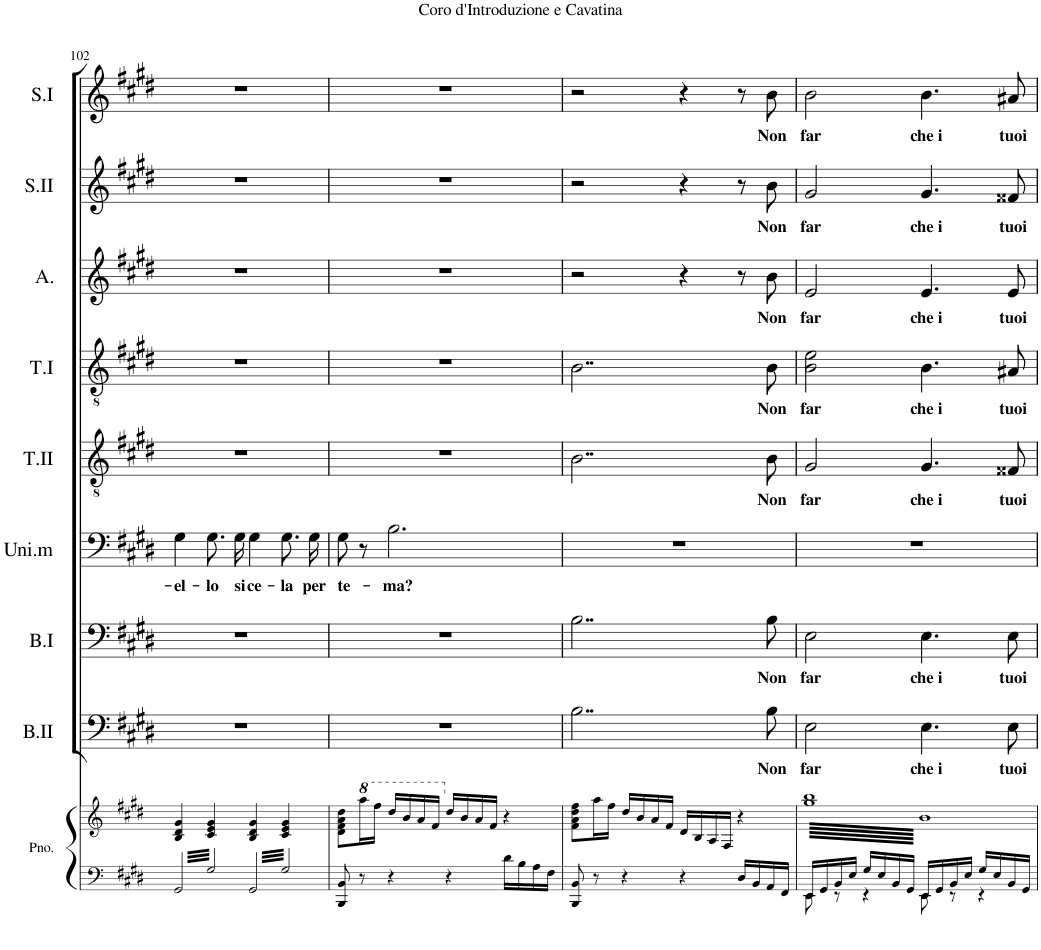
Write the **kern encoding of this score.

**kern	**kern	**kern	**text	**kern	**text	**kern	**text	**kern	**text	**kern	**text	**kern	**text	**kern	**text	**kern	**text
*part9	*part9	*part8	*part8	*part7	*part7	*part6	*part6	*part5	*part5	*part4	*part4	*part3	*part3	*part2	*part2	*part1	*part1
*staff10	*staff9	*staff8	*staff8	*staff7	*staff7	*staff6	*staff6	*staff5	*staff5	*staff4	*staff4	*staff3	*staff3	*staff2	*staff2	*staff1	*staff1
*I"Piano	*	*I"Bass II	*	*I"Bass I	*	*I"Unison male	*	*I"Tenor II	*	*I"Tenor I	*	*I"Alto	*	*I"Soprano II	*	*I"Soprano I	*
*I'Pno.	*	*I'B.II	*	*I'B.I	*	*I'Uni.m	*	*I'T.II	*	*I'T.I	*	*I'A.	*	*I'S.II	*	*I'S.I	*
!!LO:PB:g=z
*clefF4	*clefG2	*clefF4	*	*clefF4	*	*clefF4	*	*clefGv2	*	*clefGv2	*	*clefG2	*	*clefG2	*	*clefG2	*
*k[f#c#g#d#]	*k[f#c#g#d#]	*k[f#c#g#d#]	*	*k[f#c#g#d#]	*	*k[f#c#g#d#]	*	*k[f#c#g#d#]	*	*k[f#c#g#d#]	*	*k[f#c#g#d#]	*	*k[f#c#g#d#]	*	*k[f#c#g#d#]	*
*M4/4	*M4/4	*M4/4	*	*M4/4	*	*M4/4	*	*M4/4	*	*M4/4	*	*M4/4	*	*M4/4	*	*M4/4	*
*met(c)	*met(c)	*met(c)	*	*met(c)	*	*met(c)	*	*met(c)	*	*met(c)	*	*met(c)	*	*met(c)	*	*met(c)	*
=102	=102	=102	=102	=102	=102	=102	=102	=102	=102	=102	=102	=102	=102	=102	=102	=102	=102
!	!	!	!	!	!	!	!LO:LY:b	!	!	!	!	!	!	!	!	!	!
6.GG#/	4B/ 4d#/ 4g#/	1r	.	1r	.	4G#\	-el-	1r	.	1r	.	1r	.	1r	.	1r	.
!	!	!	!	!	!	!	!LO:LY:b	!	!	!	!	!	!	!	!	!	!
6.G#/	4c#/ 4e/ 4g#/	.	.	.	.	8.G#\L	-lo	.	.	.	.	.	.	.	.	.	.
!	!	!	!	!	!	!	!LO:LY:b	!	!	!	!	!	!	!	!	!	!
.	.	.	.	.	.	16G#\Jk	si	.	.	.	.	.	.	.	.	.	.
!	!	!	!	!	!	!	!LO:LY:b	!	!	!	!	!	!	!	!	!	!
6.GG#/	4B/ 4d#/ 4g#/	.	.	.	.	4G#\	ce-	.	.	.	.	.	.	.	.	.	.
!	!	!	!	!	!	!	!LO:LY:b	!	!	!	!	!	!	!	!	!	!
6.G#/	4c#/ 4e/ 4g#/	.	.	.	.	8.G#\L	-la	.	.	.	.	.	.	.	.	.	.
!	!	!	!	!	!	!	!LO:LY:b	!	!	!	!	!	!	!	!	!	!
.	.	.	.	.	.	16G#\Jk	per	.	.	.	.	.	.	.	.	.	.
=103	=103	=103	=103	=103	=103	=103	=103	=103	=103	=103	=103	=103	=103	=103	=103	=103	=103
!	!	!	!	!	!	!	!LO:LY:b	!	!	!	!	!	!	!	!	!	!
8BBB/ 8BB/	8d#\ 8f#\ 8a\ 8dd#\L	1r	.	1r	.	8G#\	te-	1r	.	1r	.	1r	.	1r	.	1r	.
*	*8va	*	*	*	*	*	*	*	*	*	*	*	*	*	*	*	*
8r	16aaa\L	.	.	.	.	8r	.	.	.	.	.	.	.	.	.	.	.
.	16fff#\JJ	.	.	.	.	.	.	.	.	.	.	.	.	.	.	.	.
!	!	!	!	!	!	!	!LO:LY:b	!	!	!	!	!	!	!	!	!	!
4r	16ddd#/LL	.	.	.	.	2.B\	-ma?	.	.	.	.	.	.	.	.	.	.
.	16bb/	.	.	.	.	.	.	.	.	.	.	.	.	.	.	.	.
.	16aa/	.	.	.	.	.	.	.	.	.	.	.	.	.	.	.	.
.	16ff#/JJ	.	.	.	.	.	.	.	.	.	.	.	.	.	.	.	.
*	*X8va	*	*	*	*	*	*	*	*	*	*	*	*	*	*	*	*
4r	16dd#/LL	.	.	.	.	.	.	.	.	.	.	.	.	.	.	.	.
.	16b/	.	.	.	.	.	.	.	.	.	.	.	.	.	.	.	.
.	16a/	.	.	.	.	.	.	.	.	.	.	.	.	.	.	.	.
.	16f#/JJ	.	.	.	.	.	.	.	.	.	.	.	.	.	.	.	.
16d#\LL	4r	.	.	.	.	.	.	.	.	.	.	.	.	.	.	.	.
16B\	.	.	.	.	.	.	.	.	.	.	.	.	.	.	.	.	.
16A\	.	.	.	.	.	.	.	.	.	.	.	.	.	.	.	.	.
16F#\JJ	.	.	.	.	.	.	.	.	.	.	.	.	.	.	.	.	.
=104	=104	=104	=104	=104	=104	=104	=104	=104	=104	=104	=104	=104	=104	=104	=104	=104	=104
8BBB/ 8BB/	8f#\ 8a\ 8dd#\ 8ff#\L	2..B\	.	2..B\	.	1r	.	2..B\	.	2..B\	.	2r	.	2r	.	2r	.
8r	16aa\L	.	.	.	.	.	.	.	.	.	.	.	.	.	.	.	.
.	16ff#\JJ	.	.	.	.	.	.	.	.	.	.	.	.	.	.	.	.
4r	16dd#/LL	.	.	.	.	.	.	.	.	.	.	.	.	.	.	.	.
.	16b/	.	.	.	.	.	.	.	.	.	.	.	.	.	.	.	.
.	16a/	.	.	.	.	.	.	.	.	.	.	.	.	.	.	.	.
.	16f#/JJ	.	.	.	.	.	.	.	.	.	.	.	.	.	.	.	.
4r	16d#/LL	.	.	.	.	.	.	.	.	.	.	4r	.	4r	.	4r	.
.	16B/	.	.	.	.	.	.	.	.	.	.	.	.	.	.	.	.
.	16A/	.	.	.	.	.	.	.	.	.	.	.	.	.	.	.	.
.	16F#/JJ	.	.	.	.	.	.	.	.	.	.	.	.	.	.	.	.
16D#/LL	4r	.	.	.	.	.	.	.	.	.	.	8r	.	8r	.	8r	.
16BB/	.	.	.	.	.	.	.	.	.	.	.	.	.	.	.	.	.
!	!	!	!LO:LY:b	!	!LO:LY:b	!	!	!	!LO:LY:b	!	!LO:LY:b	!	!LO:LY:b	!	!LO:LY:b	!	!LO:LY:b
16AA/	.	8B\	Non	8B\	Non	.	.	8B\	Non	8B\	Non	8b\	Non	8b\	Non	8b\	Non
16FF#/JJ	.	.	.	.	.	.	.	.	.	.	.	.	.	.	.	.	.
=105	=105	=105	=105	=105	=105	=105	=105	=105	=105	=105	=105	=105	=105	=105	=105	=105	=105
*^	*	*	*	*	*	*	*	*	*	*	*	*	*	*	*	*	*
!	!	!	!	!LO:LY:b	!	!LO:LY:b	!	!	!	!LO:LY:b	!	!LO:LY:b	!	!LO:LY:b	!	!LO:LY:b	!	!LO:LY:b
*	*	*tremolo	*	*	*	*	*	*	*	*	*	*	*	*	*	*	*	*
16EE/LL	8EE\	128gg# 128bbLLLLL	2E\	far	2E\	far	1r	.	2G#/	far	2B\ 2e\	far	2e/	far	2g#/	far	2b\	far
.	.	128b	.	.	.	.	.	.	.	.	.	.	.	.	.	.	.	.
.	.	128gg# 128bb	.	.	.	.	.	.	.	.	.	.	.	.	.	.	.	.
.	.	128b	.	.	.	.	.	.	.	.	.	.	.	.	.	.	.	.
.	.	128gg# 128bb	.	.	.	.	.	.	.	.	.	.	.	.	.	.	.	.
.	.	128b	.	.	.	.	.	.	.	.	.	.	.	.	.	.	.	.
.	.	128gg# 128bb	.	.	.	.	.	.	.	.	.	.	.	.	.	.	.	.
.	.	128b	.	.	.	.	.	.	.	.	.	.	.	.	.	.	.	.
16GG#/	.	128gg# 128bb	.	.	.	.	.	.	.	.	.	.	.	.	.	.	.	.
.	.	128b	.	.	.	.	.	.	.	.	.	.	.	.	.	.	.	.
.	.	128gg# 128bb	.	.	.	.	.	.	.	.	.	.	.	.	.	.	.	.
.	.	128b	.	.	.	.	.	.	.	.	.	.	.	.	.	.	.	.
.	.	128gg# 128bb	.	.	.	.	.	.	.	.	.	.	.	.	.	.	.	.
.	.	128b	.	.	.	.	.	.	.	.	.	.	.	.	.	.	.	.
.	.	128gg# 128bb	.	.	.	.	.	.	.	.	.	.	.	.	.	.	.	.
.	.	128b	.	.	.	.	.	.	.	.	.	.	.	.	.	.	.	.
16BB/	8r	128gg# 128bb	.	.	.	.	.	.	.	.	.	.	.	.	.	.	.	.
.	.	128b	.	.	.	.	.	.	.	.	.	.	.	.	.	.	.	.
.	.	128gg# 128bb	.	.	.	.	.	.	.	.	.	.	.	.	.	.	.	.
.	.	128b	.	.	.	.	.	.	.	.	.	.	.	.	.	.	.	.
.	.	128gg# 128bb	.	.	.	.	.	.	.	.	.	.	.	.	.	.	.	.
.	.	128b	.	.	.	.	.	.	.	.	.	.	.	.	.	.	.	.
.	.	128gg# 128bb	.	.	.	.	.	.	.	.	.	.	.	.	.	.	.	.
.	.	128b	.	.	.	.	.	.	.	.	.	.	.	.	.	.	.	.
16E/JJ	.	128gg# 128bb	.	.	.	.	.	.	.	.	.	.	.	.	.	.	.	.
.	.	128b	.	.	.	.	.	.	.	.	.	.	.	.	.	.	.	.
.	.	128gg# 128bb	.	.	.	.	.	.	.	.	.	.	.	.	.	.	.	.
.	.	128b	.	.	.	.	.	.	.	.	.	.	.	.	.	.	.	.
.	.	128gg# 128bb	.	.	.	.	.	.	.	.	.	.	.	.	.	.	.	.
.	.	128b	.	.	.	.	.	.	.	.	.	.	.	.	.	.	.	.
.	.	128gg# 128bb	.	.	.	.	.	.	.	.	.	.	.	.	.	.	.	.
.	.	128b	.	.	.	.	.	.	.	.	.	.	.	.	.	.	.	.
16G#/LL	4r	128gg# 128bb	.	.	.	.	.	.	.	.	.	.	.	.	.	.	.	.
.	.	128b	.	.	.	.	.	.	.	.	.	.	.	.	.	.	.	.
.	.	128gg# 128bb	.	.	.	.	.	.	.	.	.	.	.	.	.	.	.	.
.	.	128b	.	.	.	.	.	.	.	.	.	.	.	.	.	.	.	.
.	.	128gg# 128bb	.	.	.	.	.	.	.	.	.	.	.	.	.	.	.	.
.	.	128b	.	.	.	.	.	.	.	.	.	.	.	.	.	.	.	.
.	.	128gg# 128bb	.	.	.	.	.	.	.	.	.	.	.	.	.	.	.	.
.	.	128b	.	.	.	.	.	.	.	.	.	.	.	.	.	.	.	.
16E/	.	128gg# 128bb	.	.	.	.	.	.	.	.	.	.	.	.	.	.	.	.
.	.	128b	.	.	.	.	.	.	.	.	.	.	.	.	.	.	.	.
.	.	128gg# 128bb	.	.	.	.	.	.	.	.	.	.	.	.	.	.	.	.
.	.	128b	.	.	.	.	.	.	.	.	.	.	.	.	.	.	.	.
.	.	128gg# 128bb	.	.	.	.	.	.	.	.	.	.	.	.	.	.	.	.
.	.	128b	.	.	.	.	.	.	.	.	.	.	.	.	.	.	.	.
.	.	128gg# 128bb	.	.	.	.	.	.	.	.	.	.	.	.	.	.	.	.
.	.	128b	.	.	.	.	.	.	.	.	.	.	.	.	.	.	.	.
16BB/	.	128gg# 128bb	.	.	.	.	.	.	.	.	.	.	.	.	.	.	.	.
.	.	128b	.	.	.	.	.	.	.	.	.	.	.	.	.	.	.	.
.	.	128gg# 128bb	.	.	.	.	.	.	.	.	.	.	.	.	.	.	.	.
.	.	128b	.	.	.	.	.	.	.	.	.	.	.	.	.	.	.	.
.	.	128gg# 128bb	.	.	.	.	.	.	.	.	.	.	.	.	.	.	.	.
.	.	128b	.	.	.	.	.	.	.	.	.	.	.	.	.	.	.	.
.	.	128gg# 128bb	.	.	.	.	.	.	.	.	.	.	.	.	.	.	.	.
.	.	128b	.	.	.	.	.	.	.	.	.	.	.	.	.	.	.	.
16GG#/JJ	.	128gg# 128bb	.	.	.	.	.	.	.	.	.	.	.	.	.	.	.	.
.	.	128b	.	.	.	.	.	.	.	.	.	.	.	.	.	.	.	.
.	.	128gg# 128bb	.	.	.	.	.	.	.	.	.	.	.	.	.	.	.	.
.	.	128b	.	.	.	.	.	.	.	.	.	.	.	.	.	.	.	.
.	.	128gg# 128bb	.	.	.	.	.	.	.	.	.	.	.	.	.	.	.	.
.	.	128b	.	.	.	.	.	.	.	.	.	.	.	.	.	.	.	.
.	.	128gg# 128bb	.	.	.	.	.	.	.	.	.	.	.	.	.	.	.	.
.	.	128b	.	.	.	.	.	.	.	.	.	.	.	.	.	.	.	.
!	!	!	!	!LO:LY:b	!	!LO:LY:b	!	!	!	!LO:LY:b	!	!LO:LY:b	!	!LO:LY:b	!	!LO:LY:b	!	!LO:LY:b
16EE/LL	8EE\	128gg# 128bb	4.E\	che i	4.E\	che i	.	.	4.G#/	che i	4.B\	che i	4.e/	che i	4.g#/	che i	4.b\	che i
.	.	128b	.	.	.	.	.	.	.	.	.	.	.	.	.	.	.	.
.	.	128gg# 128bb	.	.	.	.	.	.	.	.	.	.	.	.	.	.	.	.
.	.	128b	.	.	.	.	.	.	.	.	.	.	.	.	.	.	.	.
.	.	128gg# 128bb	.	.	.	.	.	.	.	.	.	.	.	.	.	.	.	.
.	.	128b	.	.	.	.	.	.	.	.	.	.	.	.	.	.	.	.
.	.	128gg# 128bb	.	.	.	.	.	.	.	.	.	.	.	.	.	.	.	.
.	.	128b	.	.	.	.	.	.	.	.	.	.	.	.	.	.	.	.
16GG#/	.	128gg# 128bb	.	.	.	.	.	.	.	.	.	.	.	.	.	.	.	.
.	.	128b	.	.	.	.	.	.	.	.	.	.	.	.	.	.	.	.
.	.	128gg# 128bb	.	.	.	.	.	.	.	.	.	.	.	.	.	.	.	.
.	.	128b	.	.	.	.	.	.	.	.	.	.	.	.	.	.	.	.
.	.	128gg# 128bb	.	.	.	.	.	.	.	.	.	.	.	.	.	.	.	.
.	.	128b	.	.	.	.	.	.	.	.	.	.	.	.	.	.	.	.
.	.	128gg# 128bb	.	.	.	.	.	.	.	.	.	.	.	.	.	.	.	.
.	.	128b	.	.	.	.	.	.	.	.	.	.	.	.	.	.	.	.
16BB/	8r	128gg# 128bb	.	.	.	.	.	.	.	.	.	.	.	.	.	.	.	.
.	.	128b	.	.	.	.	.	.	.	.	.	.	.	.	.	.	.	.
.	.	128gg# 128bb	.	.	.	.	.	.	.	.	.	.	.	.	.	.	.	.
.	.	128b	.	.	.	.	.	.	.	.	.	.	.	.	.	.	.	.
.	.	128gg# 128bb	.	.	.	.	.	.	.	.	.	.	.	.	.	.	.	.
.	.	128b	.	.	.	.	.	.	.	.	.	.	.	.	.	.	.	.
.	.	128gg# 128bb	.	.	.	.	.	.	.	.	.	.	.	.	.	.	.	.
.	.	128b	.	.	.	.	.	.	.	.	.	.	.	.	.	.	.	.
16E/JJ	.	128gg# 128bb	.	.	.	.	.	.	.	.	.	.	.	.	.	.	.	.
.	.	128b	.	.	.	.	.	.	.	.	.	.	.	.	.	.	.	.
.	.	128gg# 128bb	.	.	.	.	.	.	.	.	.	.	.	.	.	.	.	.
.	.	128b	.	.	.	.	.	.	.	.	.	.	.	.	.	.	.	.
.	.	128gg# 128bb	.	.	.	.	.	.	.	.	.	.	.	.	.	.	.	.
.	.	128b	.	.	.	.	.	.	.	.	.	.	.	.	.	.	.	.
.	.	128gg# 128bb	.	.	.	.	.	.	.	.	.	.	.	.	.	.	.	.
.	.	128b	.	.	.	.	.	.	.	.	.	.	.	.	.	.	.	.
16G#/LL	4r	128gg# 128bb	.	.	.	.	.	.	.	.	.	.	.	.	.	.	.	.
.	.	128b	.	.	.	.	.	.	.	.	.	.	.	.	.	.	.	.
.	.	128gg# 128bb	.	.	.	.	.	.	.	.	.	.	.	.	.	.	.	.
.	.	128b	.	.	.	.	.	.	.	.	.	.	.	.	.	.	.	.
.	.	128gg# 128bb	.	.	.	.	.	.	.	.	.	.	.	.	.	.	.	.
.	.	128b	.	.	.	.	.	.	.	.	.	.	.	.	.	.	.	.
.	.	128gg# 128bb	.	.	.	.	.	.	.	.	.	.	.	.	.	.	.	.
.	.	128b	.	.	.	.	.	.	.	.	.	.	.	.	.	.	.	.
16E/	.	128gg# 128bb	.	.	.	.	.	.	.	.	.	.	.	.	.	.	.	.
.	.	128b	.	.	.	.	.	.	.	.	.	.	.	.	.	.	.	.
.	.	128gg# 128bb	.	.	.	.	.	.	.	.	.	.	.	.	.	.	.	.
.	.	128b	.	.	.	.	.	.	.	.	.	.	.	.	.	.	.	.
.	.	128gg# 128bb	.	.	.	.	.	.	.	.	.	.	.	.	.	.	.	.
.	.	128b	.	.	.	.	.	.	.	.	.	.	.	.	.	.	.	.
.	.	128gg# 128bb	.	.	.	.	.	.	.	.	.	.	.	.	.	.	.	.
.	.	128b	.	.	.	.	.	.	.	.	.	.	.	.	.	.	.	.
!	!	!	!	!LO:LY:b	!	!LO:LY:b	!	!	!	!LO:LY:b	!	!LO:LY:b	!	!LO:LY:b	!	!LO:LY:b	!	!LO:LY:b
16BB/	.	128gg# 128bb	8E\	tuoi	8E\	tuoi	.	.	8F##X/	tuoi	8A#X/	tuoi	8e/	tuoi	8f##X/	tuoi	8a#X/	tuoi
.	.	128b	.	.	.	.	.	.	.	.	.	.	.	.	.	.	.	.
.	.	128gg# 128bb	.	.	.	.	.	.	.	.	.	.	.	.	.	.	.	.
.	.	128b	.	.	.	.	.	.	.	.	.	.	.	.	.	.	.	.
.	.	128gg# 128bb	.	.	.	.	.	.	.	.	.	.	.	.	.	.	.	.
.	.	128b	.	.	.	.	.	.	.	.	.	.	.	.	.	.	.	.
.	.	128gg# 128bb	.	.	.	.	.	.	.	.	.	.	.	.	.	.	.	.
.	.	128b	.	.	.	.	.	.	.	.	.	.	.	.	.	.	.	.
16GG#/JJ	.	128gg# 128bb	.	.	.	.	.	.	.	.	.	.	.	.	.	.	.	.
.	.	128b	.	.	.	.	.	.	.	.	.	.	.	.	.	.	.	.
.	.	128gg# 128bb	.	.	.	.	.	.	.	.	.	.	.	.	.	.	.	.
.	.	128b	.	.	.	.	.	.	.	.	.	.	.	.	.	.	.	.
.	.	128gg# 128bb	.	.	.	.	.	.	.	.	.	.	.	.	.	.	.	.
.	.	128b	.	.	.	.	.	.	.	.	.	.	.	.	.	.	.	.
.	.	128gg# 128bb	.	.	.	.	.	.	.	.	.	.	.	.	.	.	.	.
.	.	128bJJJJJ	.	.	.	.	.	.	.	.	.	.	.	.	.	.	.	.
*	*	*Xtremolo	*	*	*	*	*	*	*	*	*	*	*	*	*	*	*	*
.	.	.	.	.	.	.	.	.	.	.	.	.	.	.	.	.	.	.
.	.	.	.	.	.	.	.	.	.	.	.	.	.	.	.	.	.	.
.	.	.	.	.	.	.	.	.	.	.	.	.	.	.	.	.	.	.
.	.	.	.	.	.	.	.	.	.	.	.	.	.	.	.	.	.	.
.	.	.	.	.	.	.	.	.	.	.	.	.	.	.	.	.	.	.
.	.	.	.	.	.	.	.	.	.	.	.	.	.	.	.	.	.	.
.	.	.	.	.	.	.	.	.	.	.	.	.	.	.	.	.	.	.
.	.	.	.	.	.	.	.	.	.	.	.	.	.	.	.	.	.	.
.	.	.	.	.	.	.	.	.	.	.	.	.	.	.	.	.	.	.
.	.	.	.	.	.	.	.	.	.	.	.	.	.	.	.	.	.	.
.	.	.	.	.	.	.	.	.	.	.	.	.	.	.	.	.	.	.
.	.	.	.	.	.	.	.	.	.	.	.	.	.	.	.	.	.	.
.	.	.	.	.	.	.	.	.	.	.	.	.	.	.	.	.	.	.
.	.	.	.	.	.	.	.	.	.	.	.	.	.	.	.	.	.	.
.	.	.	.	.	.	.	.	.	.	.	.	.	.	.	.	.	.	.
.	.	.	.	.	.	.	.	.	.	.	.	.	.	.	.	.	.	.
.	.	.	.	.	.	.	.	.	.	.	.	.	.	.	.	.	.	.
.	.	.	.	.	.	.	.	.	.	.	.	.	.	.	.	.	.	.
.	.	.	.	.	.	.	.	.	.	.	.	.	.	.	.	.	.	.
.	.	.	.	.	.	.	.	.	.	.	.	.	.	.	.	.	.	.
.	.	.	.	.	.	.	.	.	.	.	.	.	.	.	.	.	.	.
.	.	.	.	.	.	.	.	.	.	.	.	.	.	.	.	.	.	.
.	.	.	.	.	.	.	.	.	.	.	.	.	.	.	.	.	.	.
.	.	.	.	.	.	.	.	.	.	.	.	.	.	.	.	.	.	.
.	.	.	.	.	.	.	.	.	.	.	.	.	.	.	.	.	.	.
.	.	.	.	.	.	.	.	.	.	.	.	.	.	.	.	.	.	.
.	.	.	.	.	.	.	.	.	.	.	.	.	.	.	.	.	.	.
.	.	.	.	.	.	.	.	.	.	.	.	.	.	.	.	.	.	.
.	.	.	.	.	.	.	.	.	.	.	.	.	.	.	.	.	.	.
.	.	.	.	.	.	.	.	.	.	.	.	.	.	.	.	.	.	.
.	.	.	.	.	.	.	.	.	.	.	.	.	.	.	.	.	.	.
.	.	.	.	.	.	.	.	.	.	.	.	.	.	.	.	.	.	.
.	.	.	.	.	.	.	.	.	.	.	.	.	.	.	.	.	.	.
.	.	.	.	.	.	.	.	.	.	.	.	.	.	.	.	.	.	.
.	.	.	.	.	.	.	.	.	.	.	.	.	.	.	.	.	.	.
.	.	.	.	.	.	.	.	.	.	.	.	.	.	.	.	.	.	.
.	.	.	.	.	.	.	.	.	.	.	.	.	.	.	.	.	.	.
.	.	.	.	.	.	.	.	.	.	.	.	.	.	.	.	.	.	.
.	.	.	.	.	.	.	.	.	.	.	.	.	.	.	.	.	.	.
.	.	.	.	.	.	.	.	.	.	.	.	.	.	.	.	.	.	.
.	.	.	.	.	.	.	.	.	.	.	.	.	.	.	.	.	.	.
.	.	.	.	.	.	.	.	.	.	.	.	.	.	.	.	.	.	.
.	.	.	.	.	.	.	.	.	.	.	.	.	.	.	.	.	.	.
.	.	.	.	.	.	.	.	.	.	.	.	.	.	.	.	.	.	.
.	.	.	.	.	.	.	.	.	.	.	.	.	.	.	.	.	.	.
.	.	.	.	.	.	.	.	.	.	.	.	.	.	.	.	.	.	.
.	.	.	.	.	.	.	.	.	.	.	.	.	.	.	.	.	.	.
.	.	.	.	.	.	.	.	.	.	.	.	.	.	.	.	.	.	.
.	.	.	.	.	.	.	.	.	.	.	.	.	.	.	.	.	.	.
.	.	.	.	.	.	.	.	.	.	.	.	.	.	.	.	.	.	.
.	.	.	.	.	.	.	.	.	.	.	.	.	.	.	.	.	.	.
.	.	.	.	.	.	.	.	.	.	.	.	.	.	.	.	.	.	.
.	.	.	.	.	.	.	.	.	.	.	.	.	.	.	.	.	.	.
.	.	.	.	.	.	.	.	.	.	.	.	.	.	.	.	.	.	.
.	.	.	.	.	.	.	.	.	.	.	.	.	.	.	.	.	.	.
.	.	.	.	.	.	.	.	.	.	.	.	.	.	.	.	.	.	.
.	.	.	.	.	.	.	.	.	.	.	.	.	.	.	.	.	.	.
.	.	.	.	.	.	.	.	.	.	.	.	.	.	.	.	.	.	.
.	.	.	.	.	.	.	.	.	.	.	.	.	.	.	.	.	.	.
.	.	.	.	.	.	.	.	.	.	.	.	.	.	.	.	.	.	.
.	.	.	.	.	.	.	.	.	.	.	.	.	.	.	.	.	.	.
.	.	.	.	.	.	.	.	.	.	.	.	.	.	.	.	.	.	.
.	.	.	.	.	.	.	.	.	.	.	.	.	.	.	.	.	.	.
.	.	.	.	.	.	.	.	.	.	.	.	.	.	.	.	.	.	.
*v	*v	*	*	*	*	*	*	*	*	*	*	*	*	*	*	*	*	*
=	=	=	=	=	=	=	=	=	=	=	=	=	=	=	=	=	=
*-	*-	*-	*-	*-	*-	*-	*-	*-	*-	*-	*-	*-	*-	*-	*-	*-	*-
